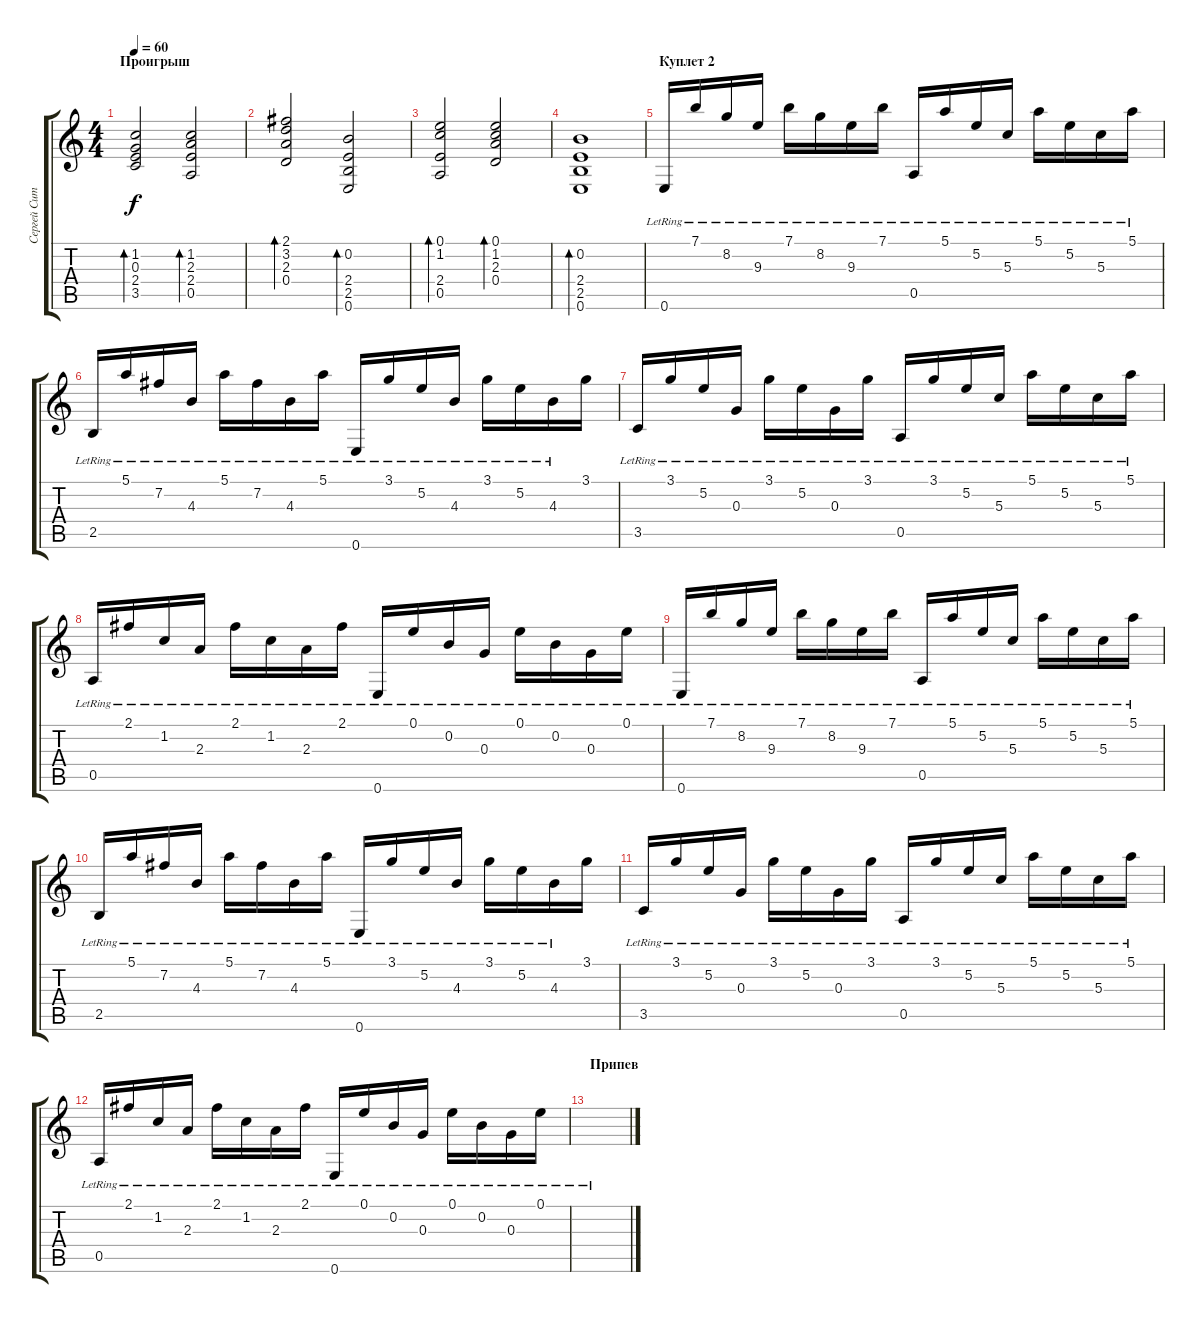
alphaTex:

\track ("Сергей Ситников" "Сергей Сит") {instrument acousticguitarsteel}
\staff {score tabs}
\tuning (E4 B3 G3 D3 A2 E2) {hide}
\ts (4 4)
\section ("" "Проигрыш")
\tempo 60
\clef g2
\ks c
(1.2 0.3 2.4 3.5).2{bd 120 dy f} (1.2 2.3 2.4 0.5).2{bd 120} |
(2.1 3.2 2.3 0.4).2{bd 120} (0.2 2.4 2.5 0.6).2{bd 60} |
(0.1 1.2 2.4 0.5).2{bd 120} (0.1 1.2 2.3 0.4).2{bd 120} |
(0.2 2.4 2.5 0.6).1{bd 120} |
\section ("" "Куплет 2")
0.6{lr}.16 7.1{lr}.16 8.2{lr}.16 9.3{lr}.16 7.1{lr}.16 8.2{lr}.16 9.3{lr}.16 7.1{lr}.16 0.5{lr}.16 5.1{lr}.16 5.2{lr}.16 5.3{lr}.16 5.1{lr}.16 5.2{lr}.16 5.3{lr}.16 5.1{lr}.16 |
2.5{lr}.16 5.1{lr}.16 7.2{lr}.16 4.3{lr}.16 5.1{lr}.16 7.2{lr}.16 4.3{lr}.16 5.1{lr}.16 0.6{lr}.16 3.1{lr}.16 5.2{lr}.16 4.3{lr}.16 3.1{lr}.16 5.2{lr}.16 4.3{lr}.16 3.1.16 |
3.5{lr}.16 3.1{lr}.16 5.2{lr}.16 0.3{lr}.16 3.1{lr}.16 5.2{lr}.16 0.3{lr}.16 3.1{lr}.16 0.5{lr}.16 3.1{lr}.16 5.2{lr}.16 5.3{lr}.16 5.1{lr}.16 5.2{lr}.16 5.3{lr}.16 5.1{lr}.16 |
0.5{lr}.16 2.1{lr}.16 1.2{lr}.16 2.3{lr}.16 2.1{lr}.16 1.2{lr}.16 2.3{lr}.16 2.1{lr}.16 0.6{lr}.16 0.1{lr}.16 0.2{lr}.16 0.3{lr}.16 0.1{lr}.16 0.2{lr}.16 0.3{lr}.16 0.1{lr}.16 |
0.6{lr}.16 7.1{lr}.16 8.2{lr}.16 9.3{lr}.16 7.1{lr}.16 8.2{lr}.16 9.3{lr}.16 7.1{lr}.16 0.5{lr}.16 5.1{lr}.16 5.2{lr}.16 5.3{lr}.16 5.1{lr}.16 5.2{lr}.16 5.3{lr}.16 5.1{lr}.16 |
2.5{lr}.16 5.1{lr}.16 7.2{lr}.16 4.3{lr}.16 5.1{lr}.16 7.2{lr}.16 4.3{lr}.16 5.1{lr}.16 0.6{lr}.16 3.1{lr}.16 5.2{lr}.16 4.3{lr}.16 3.1{lr}.16 5.2{lr}.16 4.3{lr}.16 3.1.16 |
3.5{lr}.16 3.1{lr}.16 5.2{lr}.16 0.3{lr}.16 3.1{lr}.16 5.2{lr}.16 0.3{lr}.16 3.1{lr}.16 0.5{lr}.16 3.1{lr}.16 5.2{lr}.16 5.3{lr}.16 5.1{lr}.16 5.2{lr}.16 5.3{lr}.16 5.1{lr}.16 |
0.5{lr}.16 2.1{lr}.16 1.2{lr}.16 2.3{lr}.16 2.1{lr}.16 1.2{lr}.16 2.3{lr}.16 2.1{lr}.16 0.6{lr}.16 0.1{lr}.16 0.2{lr}.16 0.3{lr}.16 0.1{lr}.16 0.2{lr}.16 0.3{lr}.16 0.1{lr}.16 |
\section ("" "Припев")
